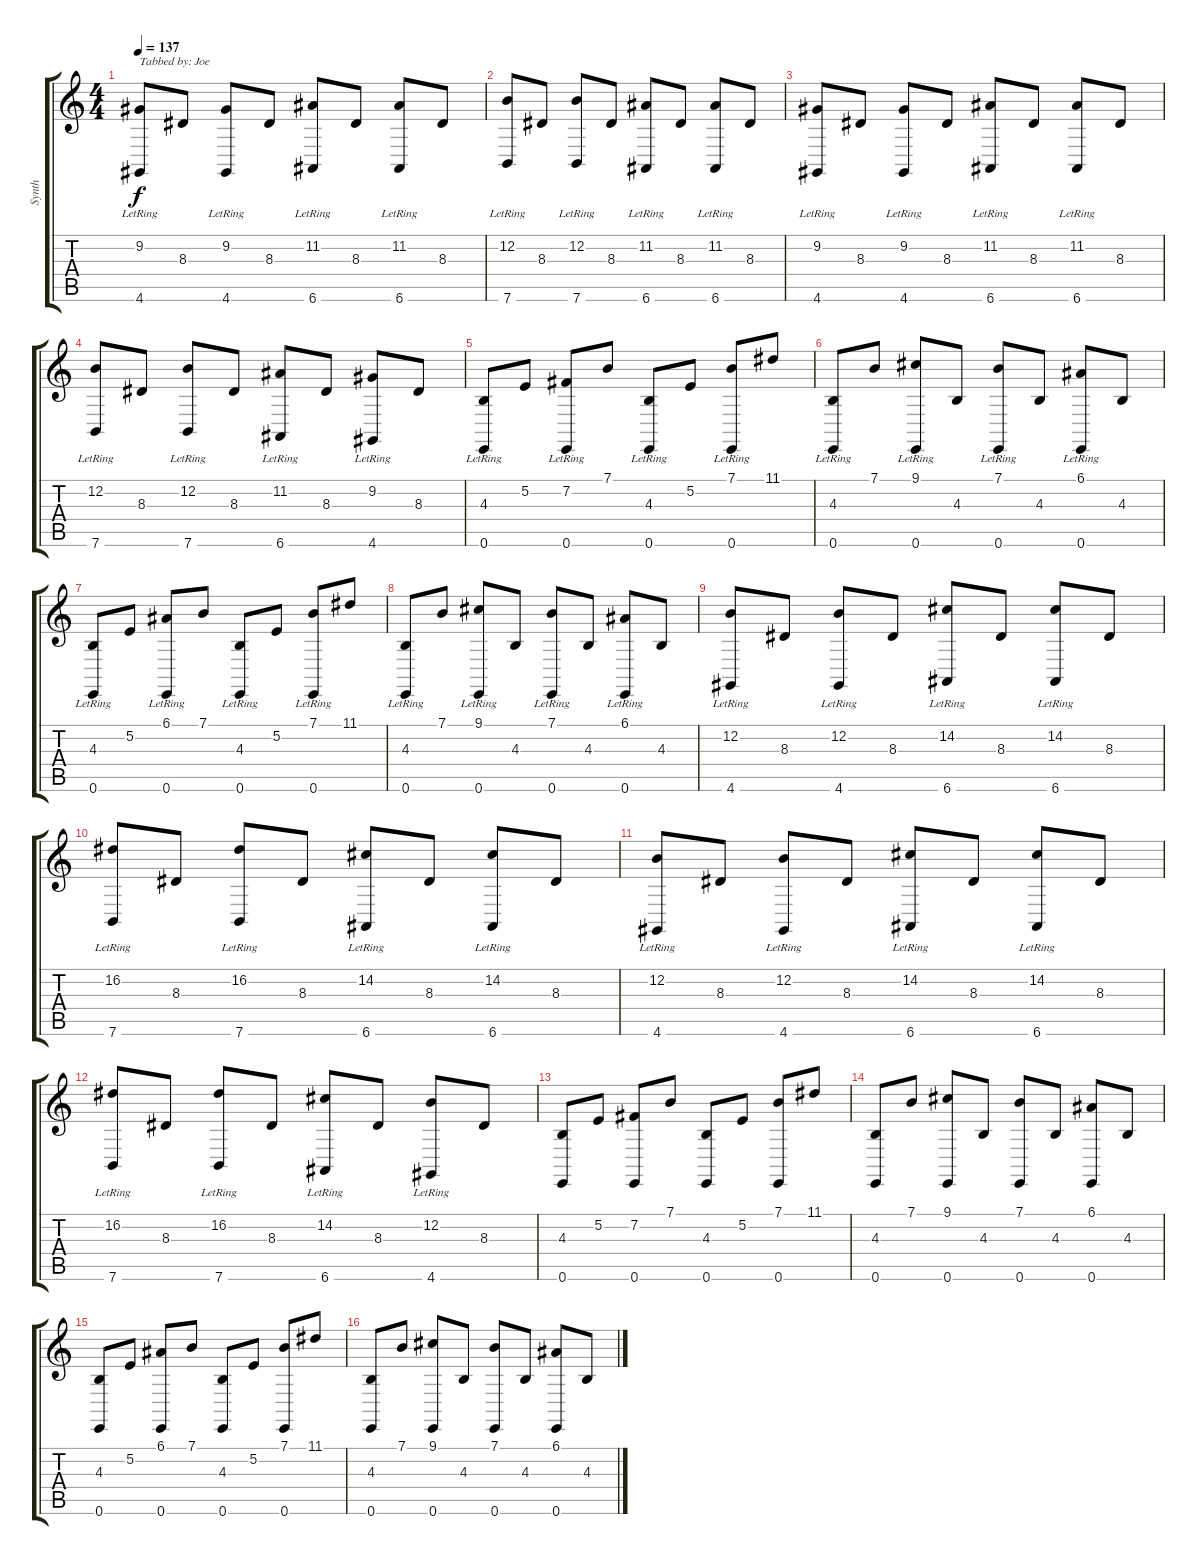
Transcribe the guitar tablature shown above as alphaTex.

\track ("Synth" "Synth") {instrument fx4atmosphere}
\staff {score tabs}
\tuning (E4 B3 G3 D3 A2 E2) {hide}
\ts (4 4)
\tempo 137
\clef g2
\ks c
(9.2 4.6{lr}).8{txt "Tabbed by: Joe" dy f instrument fx4atmosphere} 8.3.8 (9.2 4.6{lr}).8 8.3.8 (11.2 6.6{lr}).8 8.3.8 (11.2 6.6{lr}).8 8.3.8 |
(12.2 7.6{lr}).8 8.3.8 (12.2 7.6{lr}).8 8.3.8 (11.2 6.6{lr}).8 8.3.8 (11.2 6.6{lr}).8 8.3.8 |
(9.2 4.6{lr}).8 8.3.8 (9.2 4.6{lr}).8 8.3.8 (11.2 6.6{lr}).8 8.3.8 (11.2 6.6{lr}).8 8.3.8 |
(12.2 7.6{lr}).8 8.3.8 (12.2 7.6{lr}).8 8.3.8 (11.2 6.6{lr}).8 8.3.8 (9.2 4.6{lr}).8 8.3.8 |
(4.3 0.6{lr}).8 5.2.8 (7.2 0.6{lr}).8 7.1.8 (4.3 0.6{lr}).8 5.2.8 (7.1 0.6{lr}).8 11.1.8 |
(4.3 0.6{lr}).8 7.1.8 (9.1 0.6{lr}).8 4.3.8 (7.1 0.6{lr}).8 4.3.8 (6.1 0.6{lr}).8 4.3.8 |
(4.3 0.6{lr}).8 5.2.8 (6.1 0.6{lr}).8 7.1.8 (4.3 0.6{lr}).8 5.2.8 (7.1 0.6{lr}).8 11.1.8 |
(4.3 0.6{lr}).8 7.1.8 (9.1 0.6{lr}).8 4.3.8 (7.1 0.6{lr}).8 4.3.8 (6.1 0.6{lr}).8 4.3.8 |
(12.2 4.6{lr}).8 8.3.8 (12.2 4.6{lr}).8 8.3.8 (14.2 6.6{lr}).8 8.3.8 (14.2 6.6{lr}).8 8.3.8 |
(16.2 7.6{lr}).8 8.3.8 (16.2 7.6{lr}).8 8.3.8 (14.2 6.6{lr}).8 8.3.8 (14.2 6.6{lr}).8 8.3.8 |
(12.2 4.6{lr}).8 8.3.8 (12.2 4.6{lr}).8 8.3.8 (14.2 6.6{lr}).8 8.3.8 (14.2 6.6{lr}).8 8.3.8 |
(16.2 7.6{lr}).8 8.3.8 (16.2 7.6{lr}).8 8.3.8 (14.2 6.6{lr}).8 8.3.8 (12.2 4.6{lr}).8 8.3.8 |
(4.3 0.6).8 5.2.8 (7.2 0.6).8 7.1.8 (4.3 0.6).8 5.2.8 (7.1 0.6).8 11.1.8 |
(4.3 0.6).8 7.1.8 (9.1 0.6).8 4.3.8 (7.1 0.6).8 4.3.8 (6.1 0.6).8 4.3.8 |
(4.3 0.6).8 5.2.8 (6.1 0.6).8 7.1.8 (4.3 0.6).8 5.2.8 (7.1 0.6).8 11.1.8 |
(4.3 0.6).8 7.1.8 (9.1 0.6).8 4.3.8 (7.1 0.6).8 4.3.8 (6.1 0.6).8 4.3.8
